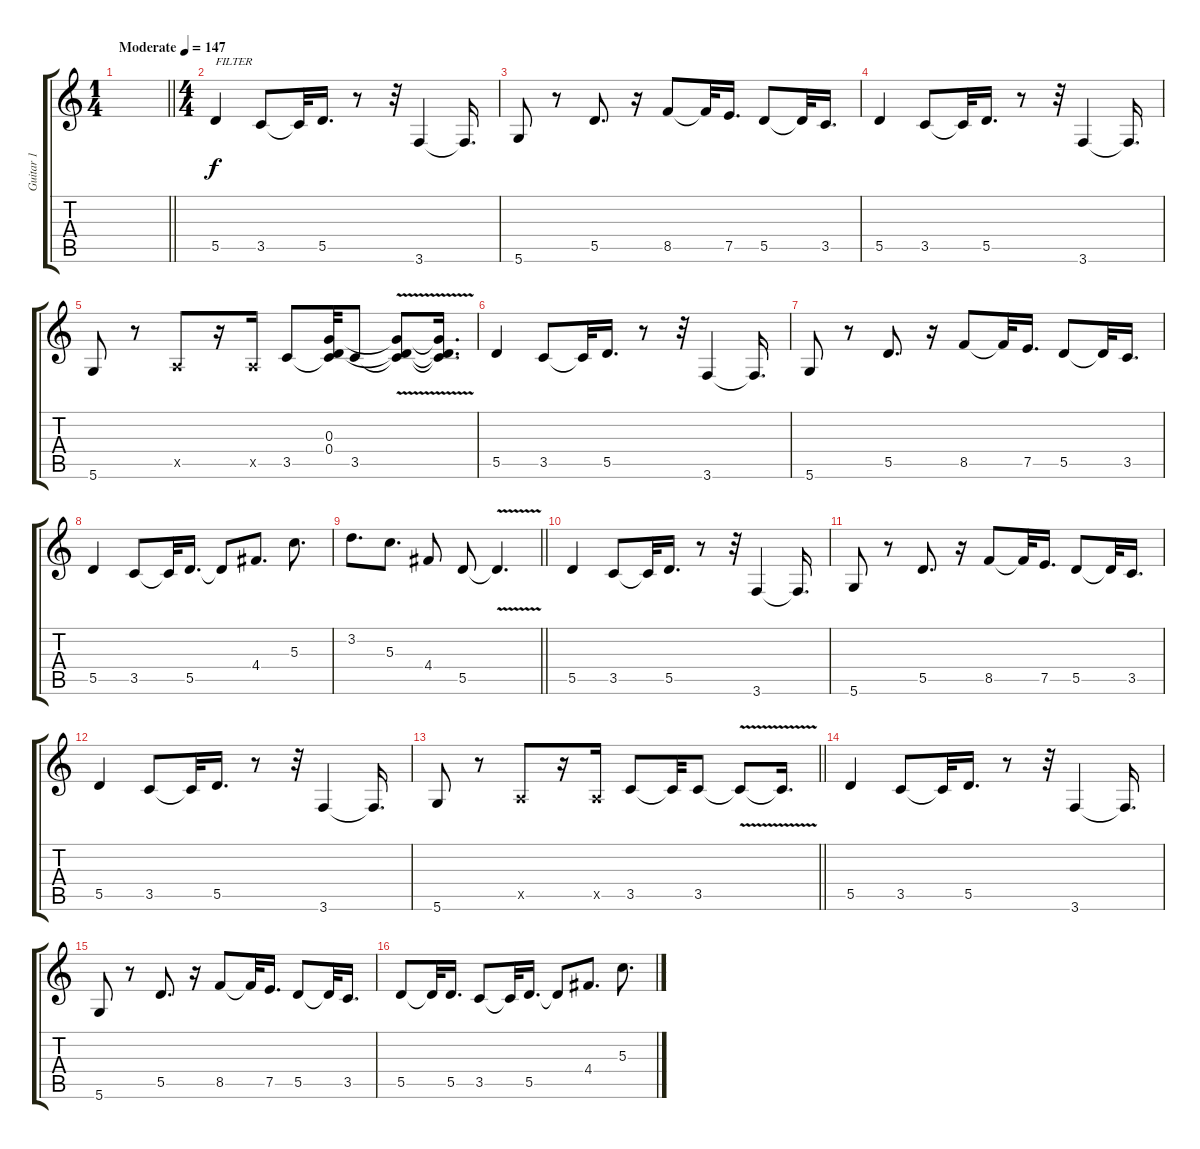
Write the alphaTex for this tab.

\track ("Guitar 1" "Guitar 1") {instrument distortionguitar}
\staff {score tabs}
\tuning (E4 B3 G3 D3 A2 D2) {hide}
\ts (1 4)
\tempo (147 "Moderate")
\clef g2
\barLineRight lightlight
\ks c
|
\ts (4 4)
5.5.4{txt "FILTER" volume 8 instrument lead1square} 3.5.8 3.5{t}.32 5.5.16{d} r.8 r.32 3.6.4 3.6{t}.16{d} |
5.6.8 r.8 5.5.8{d} r.16 8.5.8 8.5{t}.32 7.5.16{d} 5.5.8 5.5{t}.32 3.5.16{d} |
5.5.4 3.5.8 3.5{t}.32 5.5.16{d} r.8 r.32 3.6.4 3.6{t}.16{d} |
5.6.8 r.8 0.5{x}.8 r.16 0.5{x}.16 3.5.8 (0.3 0.4 3.5{t}).32 3.5.8 (0.3{v t} 0.4{v t} 3.5{v t}).8 (0.3{t} 0.4{t} 3.5{t}).16{d} |
5.5.4 3.5.8 3.5{t}.32 5.5.16{d} r.8 r.32 3.6.4 3.6{t}.16{d} |
5.6.8 r.8 5.5.8{d} r.16 8.5.8 8.5{t}.32 7.5.16{d} 5.5.8 5.5{t}.32 3.5.16{d} |
5.5.4 3.5.8 3.5{t}.32 5.5.16{d} 5.5{t}.8 4.4.8{d} 5.3.8{d} |
\barLineRight lightlight
3.2.8{d} 5.3.8{d} 4.4.8 5.5.8 5.5{v t}.4{d} |
5.5.4 3.5.8 3.5{t}.32 5.5.16{d} r.8 r.32 3.6.4 3.6{t}.16{d} |
5.6.8 r.8 5.5.8{d} r.16 8.5.8 8.5{t}.32 7.5.16{d} 5.5.8 5.5{t}.32 3.5.16{d} |
5.5.4 3.5.8 3.5{t}.32 5.5.16{d} r.8 r.32 3.6.4 3.6{t}.16{d} |
\barLineRight lightlight
5.6.8 r.8 0.5{x}.8 r.16 0.5{x}.16 3.5.8 3.5{t}.32 3.5.8 3.5{v t}.8 3.5{t}.16{d} |
5.5.4 3.5.8 3.5{t}.32 5.5.16{d} r.8 r.32 3.6.4 3.6{t}.16{d} |
5.6.8 r.8 5.5.8{d} r.16 8.5.8 8.5{t}.32 7.5.16{d} 5.5.8 5.5{t}.32 3.5.16{d} |
5.5.8 5.5{t}.32 5.5.16{d} 3.5.8 3.5{t}.32 5.5.16{d} 5.5{t}.8 4.4.8{d} 5.3.8{d}
